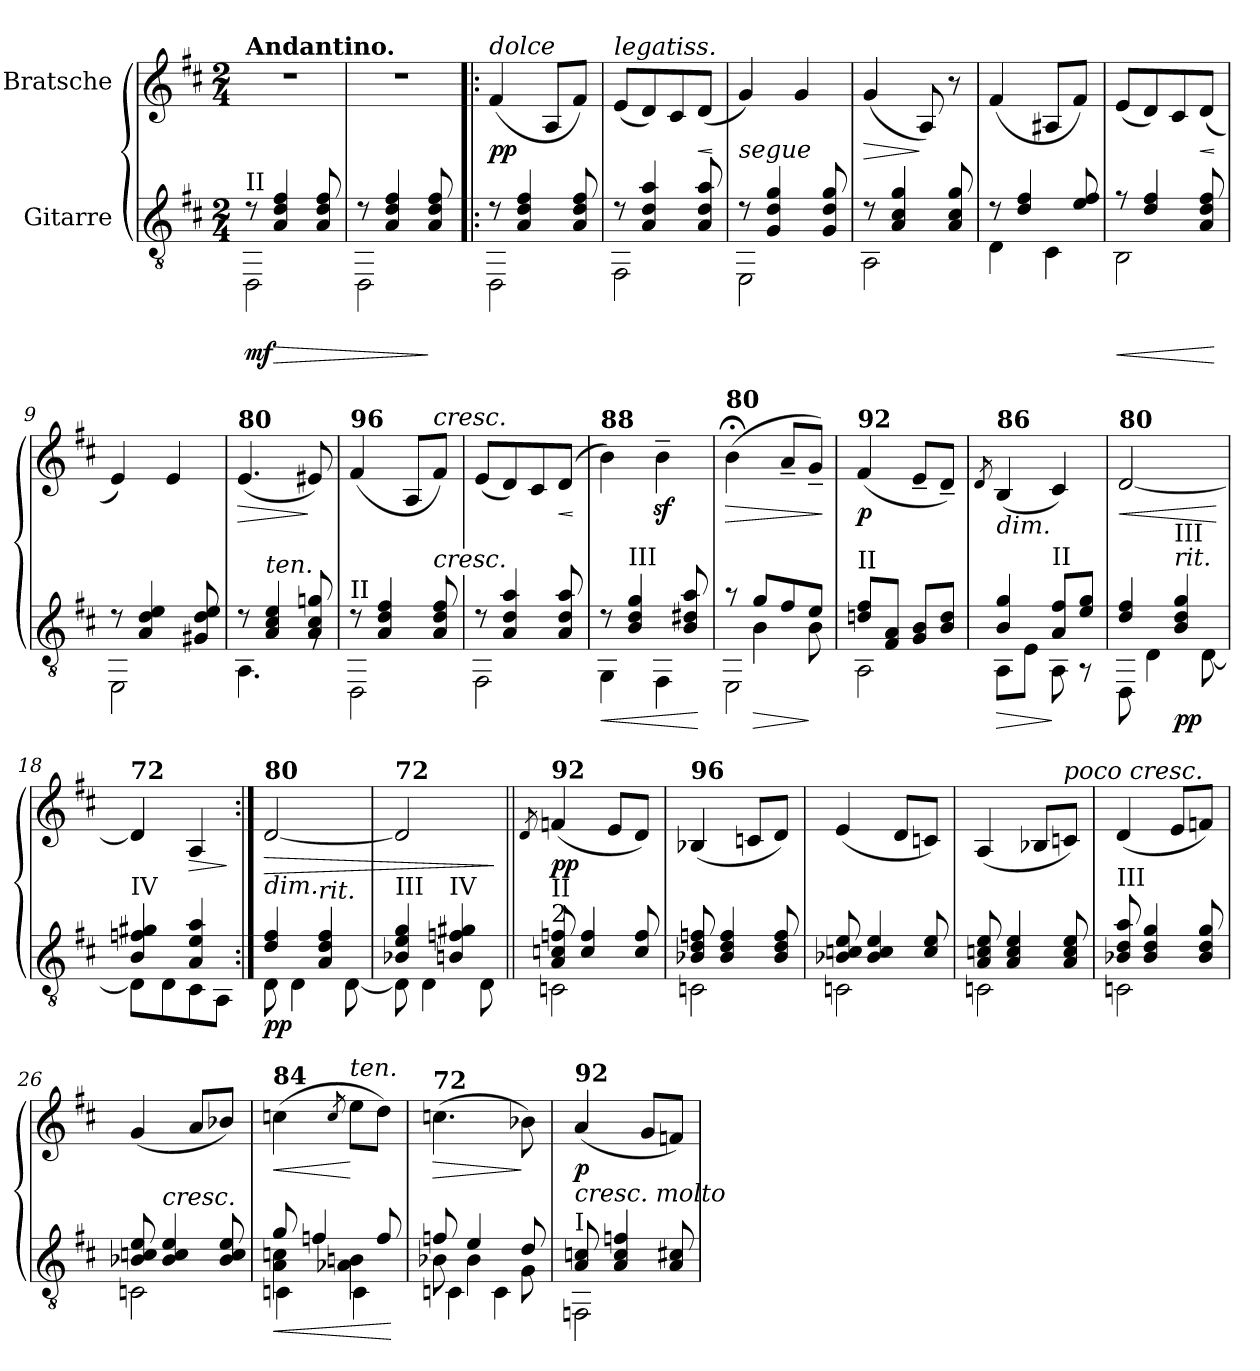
**kern	**dynam	**kern	**dynam
*part2	*part2	*part1	*part1
*staff2	*staff2	*staff1	*staff1
*I"Gitarre	*	*I"Bratsche	*
*clefGv2	*	*clefG2	*
*k[f#c#]	*	*k[f#c#]	*
*M2/4	*	*M2/4	*
=1	=1	=1	=1
*^	*	*	*
!	!	!	!LO:TX:a:B:t=Andantino.	!
!LO:TX:a:t=II	!	!	!	!
!	!	!LO:DY:b	!	!
8r	2DD\	mf	2r	.
!	!	!LO:HP:b	!	!
4A/ 4d/ 4f#/	.	>	.	.
8A/ 8d/ 8f#/	.	.	.	.
=2	=2	=2	=2	=2
8r	2DD\	.	2r	.
4A/ 4d/ 4f#/	.	.	.	.
8A/ 8d/ 8f#/	.	]	.	.
=3!|:	=3!|:	=3!|:	=3!|:	=3!|:
!	!	!	!LO:TX:a:i:t=dolce	!
!	!	!	!	!LO:DY:b
8r	2DD\	.	(<4f#/	pp
4A/ 4d/ 4f#/	.	.	.	.
.	.	.	8A/L	.
8A/ 8d/ 8f#/	.	.	8f#/J)	.
=4	=4	=4	=4	=4
!	!	!	!LO:TX:a:i:t=legatiss.	!
8r	2FF#\	.	(<8e/L	.
4A/ 4d/ 4a/	.	.	8d/)	.
.	.	.	8c#/	.
!	!	!	!	!LO:HP:b
8A/ 8d/ 8a/	.	.	(<8d/J	<
*v	*v	*	*	*
.	.	.	[
=5	=5	=5	=5
*^	*	*	*
!LO:TX:a:i:t=segue	!	!	!	!
8r	2EE\	.	4g/)	.
4G/ 4d/ 4g/	.	.	.	.
.	.	.	4g/	.
8G/ 8d/ 8g/	.	.	.	.
=6	=6	=6	=6	=6
!	!	!	!	!LO:HP:b
8r	2AA\	.	(<4g/	>
4A/ 4c#/ 4g/	.	.	.	.
.	.	.	8A/)	]
8A/ 8c#/ 8g/	.	.	8r	.
=7	=7	=7	=7	=7
8r	4D\	.	(<4f#/	.
4d/ 4f#/	.	.	.	.
.	4C#\	.	8A#X/L	.
8e/ 8f#/	.	.	8f#/J)	.
!!LO:LB:g=z
=8	=8	=8	=8	=8
!	!	!LO:HP:b	!	!
8r	2BB\	<	(<8e/L	.
4d/ 4f#/	.	.	8d/)	.
.	.	.	8c#/	.
!	!	!	!	!LO:HP:b
8A/ 8d/ 8f#/	.	.	(<8d/J	<
*v	*v	*	*	*
.	[	.	[
=9	=9	=9	=9
*^	*	*	*
8r	2EE\	.	4e/)	.
4A/ 4d/ 4e/	.	.	.	.
.	.	.	4e/	.
8G#X/ 8d/ 8e/	.	.	.	.
=10	=10	=10	=10	=10
!	!	!	!LO:TX:a:B:t=80	!
!	!	!	!	!LO:HP:b
8r	4.AA\	.	(<4.e/	>
!LO:TX:a:i:t=ten.	!	!	!	!
4A/ 4c#/ 4e/	.	.	.	.
8A/ 8c#/ 8gn/	8rG	.	8e#X/)	]
=11	=11	=11	=11	=11
!	!	!	!LO:TX:a:B:t=96	!
!LO:TX:a:t=II	!	!	!	!
8r	2DD\	.	(<4f#/	.
4A/ 4d/ 4f#/	.	.	.	.
.	.	.	8A/L	.
!	!	!	!LO:TX:a:i:t=cresc.	!
!LO:TX:a:i:t=cresc.	!	!	!	!
8A/ 8d/ 8f#/	.	.	8f#/J)	.
=12	=12	=12	=12	=12
8r	2FF#\	.	(<8e/L	.
4A/ 4d/ 4a/	.	.	8d/)	.
.	.	.	8c#/	.
!	!	!	!	!LO:HP:b
8A/ 8d/ 8a/	.	.	(<8d/J	<
*v	*v	*	*	*
.	.	.	[
=13	=13	=13	=13
!	!	!LO:TX:a:B:t=88	!
!	!LO:HP:b	!	!
*^	*	*	*
8r	4GG\	<	4b\)	.
!LO:TX:a:t=III	!	!	!	!
4B/ 4d/ 4g/	.	.	.	.
.	4FF#\	.	4bz<~\	.
8B/ 8d#X/ 8a/	.	.	.	.
*v	*v	*	*	*
.	[	.	.
=14	=14	=14	=14
*^	*	*	*
*	*^	*	*	*
!	!	!	!	!LO:TX:a:B:t=80	!
!	!	!	!	!	!LO:HP:b
8r	8ryy	2EE\	.	(>4b;<\	>
!	!	!	!LO:HP:b	!	!
8g/L	4B\	.	>	.	.
8f#/	.	.	.	8a~/L	.
8e/J	8B\	.	]	8g~/J)	.
*v	*v	*v	*	*	*
.	.	.	]
!!LO:LB:g=z
=15	=15	=15	=15
*^	*	*	*
!	!	!	!LO:TX:a:B:t=92	!
!LO:TX:a:t=II	!	!	!	!
!	!	!	!	!LO:DY:b
8dn/ 8f#/L	2AA\	.	(<4f#/	p
8F#/ 8A/J	.	.	.	.
8G/ 8B/L	.	.	8e~/L	.
8B/ 8d/J	.	.	8d~/J)	.
=16	=16	=16	=16	=16
.	.	.	8qd/	.
!	!	!	!LO:TX:a:B:t=86	!
!	!	!	!LO:TX:b:i:t=dim.	!
!	!	!LO:HP:b	!	!
4B/ 4g/	8AA\L	>	(<4B/	.
.	8E\J	.	.	.
!LO:TX:a:t=II	!	!	!	!
8A/ 8f#/L	8AA\	]	4c#/)	.
8e/ 8g/J	8r	.	.	.
=17	=17	=17	=17	=17
!	!	!	!LO:TX:a:B:t=80	!
!	!	!	!	!LO:HP:b
4d/ 4f#/	8DD\	.	[2d/	<
.	4D\	.	.	.
!LO:TX:a:i:t=rit.	!	!	!	!
!LO:TX:a:t=III	!	!	!	!
!	!	!LO:DY:b	!	!
4B/ 4d/ 4g/	.	pp	.	.
.	[8D\	.	.	.
*v	*v	*	*	*
.	.	.	[
=18	=18	=18	=18
*^	*	*	*
!	!	!	!LO:TX:a:B:t=72	!
!LO:TX:a:t=IV	!	!	!	!
4B/ 4fn/ 4g#X/	8D\L]	.	4d/]	.
.	8D\	.	.	.
!	!	!	!	!LO:HP:b
4A/ 4e/ 4a/	8C#\	.	4A/	>
.	8AA\J	.	.	.
*v	*v	*	*	*
.	.	.	]
=19:|!	=19:|!	=19:|!	=19:|!
*^	*	*	*
!	!	!	!LO:TX:b:i:t=dim.	!
!	!	!	!LO:TX:a:B:t=80	!
!	!	!LO:DY:b	!	!LO:HP:b
4d/ 4f#/	8D\	pp	[2d/	>
.	4D\	.	.	.
!LO:TX:a:i:t=rit.	!	!	!	!
4A/ 4d/ 4f#/	.	.	.	.
.	[8D\	.	.	.
=20	=20	=20	=20	=20
!	!	!	!LO:TX:a:B:t=72	!
!LO:TX:a:t=III	!	!	!	!
4B-X/ 4e/ 4g/	8D\]	.	2d/]	.
.	4D\	.	.	.
!LO:TX:a:t=IV	!	!	!	!
4Bn/ 4fn/ 4g#X/	.	.	.	.
.	8D\	.	.	.
*v	*v	*	*	*
.	.	.	]
!!LO:LB:g=z
=21||	=21||	=21||	=21||
.	.	8qd/	.
*^	*	*	*
!	!	!	!LO:TX:a:B:t=92	!
!LO:TX:a:t=2	!	!	!	!
!LO:TX:a:t=II	!	!	!	!
!	!	!	!	!LO:DY:b
8A/ 8cn/ 8fn/	2Cn\	.	(<4fn/	pp
4c/ 4f/	.	.	.	.
.	.	.	8e/L	.
8c/ 8f/	.	.	8d/J)	.
=22	=22	=22	=22	=22
!	!	!	!LO:TX:a:B:t=96	!
8B-X/ 8d/ 8fn/	2Cn\	.	(<4B-X/	.
4B-/ 4d/ 4f/	.	.	.	.
.	.	.	8cn/L	.
8B-/ 8d/ 8f/	.	.	8d/J)	.
=23	=23	=23	=23	=23
8B-X/ 8cn/ 8e/	2Cn\	.	(<4e/	.
4B-/ 4c/ 4e/	.	.	.	.
.	.	.	8d/L	.
8c/ 8e/	.	.	8cn/J)	.
=24	=24	=24	=24	=24
8A/ 8cn/ 8e/	2Cn\	.	(<4A/	.
4A/ 4c/ 4e/	.	.	.	.
.	.	.	8B-X/L	.
!	!	!	!LO:TX:a:i:t=poco cresc.	!
8A/ 8c/ 8e/	.	.	8cn/J)	.
=25	=25	=25	=25	=25
!LO:TX:a:t=III	!	!	!	!
8B-X/ 8d/ 8a/	2Cn\	.	(<4d/	.
4B-/ 4d/ 4g/	.	.	.	.
.	.	.	8e/L	.
8B-/ 8d/ 8g/	.	.	8fn/J)	.
=26	=26	=26	=26	=26
8B-X/ 8cn/ 8e/	2Cn\	.	(<4g/	.
!LO:TX:a:i:t=cresc.	!	!	!	!
4B-/ 4c/ 4e/	.	.	.	.
.	.	.	8a/L	.
8B-/ 8c/ 8e/	.	.	8b-X/J)	.
*v	*v	*	*	*
!!LO:PB:g=z
=27	=27	=27	=27
!	!	!LO:TX:a:B:t=84	!
!	!LO:HP:b	!	!LO:HP:b
*^	*	*	*
*	*^	*	*	*
8g/	4A\ 4cn\	4Cn\	<	(>4ccn\	<
4fn/	.	.	.	.	.
.	.	.	.	8qcc/	.
!	!	!	!	!LO:TX:a:i:t=ten.	!
.	4A-X\ 4Bn\	4C\	.	8ee\L	[
8f/	.	.	.	8dd\J)	.
*v	*v	*v	*	*	*
.	[	.	.
=28	=28	=28	=28
*^	*	*	*
*	*^	*	*	*
!	!	!	!	!LO:TX:a:B:t=72	!
!	!	!	!	!	!LO:HP:b
8fn/	8B-X\	4Cn\	.	(>4.ccn\	>
4e/	4B-\	.	.	.	.
.	.	4C\	.	.	.
8d/	8G\	.	.	8b-X\)	]
*	*v	*v	*	*	*
=29	=29	=29	=29	=29
!	!	!	!LO:TX:b:i:t=cresc. molto	!
!	!	!	!LO:TX:a:B:t=92	!
!LO:TX:a:t=I	!	!	!	!
!	!	!	!	!LO:DY:b
8A/ 8cn/	2FFn\	.	(<4a/	p
4A/ 4c/ 4fn/	.	.	.	.
.	.	.	8g/L	.
8A/ 8c#X/	.	.	8fn/J)	.
*v	*v	*	*	*
=	=	=	=
*-	*-	*-	*-
